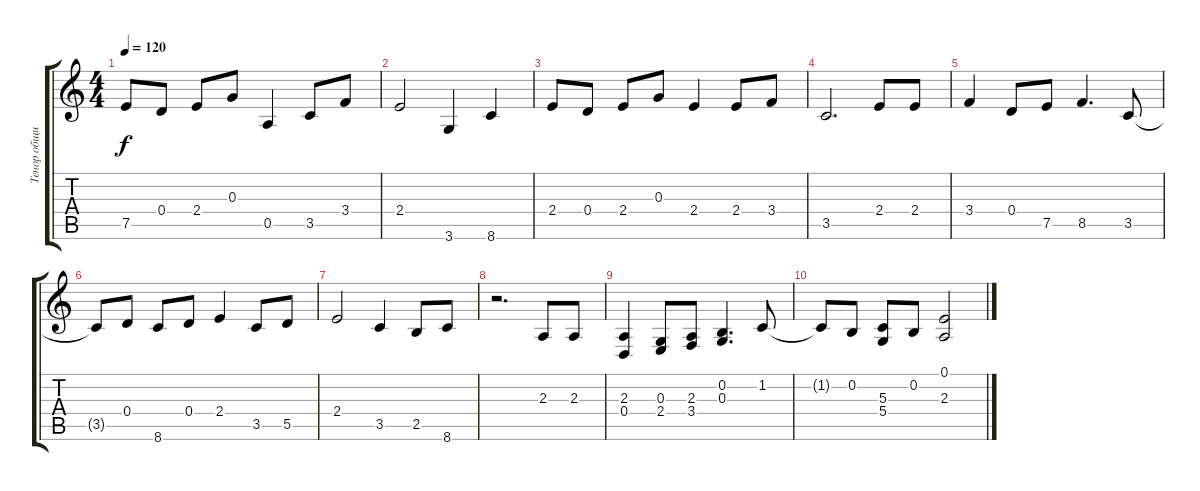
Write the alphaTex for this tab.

\track ("Тенор общий" "Тенор общи") {instrument acousticgrandpiano}
\staff {score tabs}
\tuning (E4 B3 G3 D3 A2 E2) {hide}
\ts (4 4)
\tempo 120
\clef g2
\ks c
7.5.8{ot 8vb dy f} 0.4.8{ot 8vb} 2.4.8{ot 8vb} 0.3.8{ot 8vb} 0.5.4{ot 8vb} 3.5.8{ot 8vb} 3.4.8{ot 8vb} |
2.4.2{ot 8vb} 3.6.4{ot 8vb} 8.6.4{ot 8vb} |
2.4.8{ot 8vb} 0.4.8{ot 8vb} 2.4.8{ot 8vb} 0.3.8{ot 8vb} 2.4.4{ot 8vb} 2.4.8{ot 8vb} 3.4.8{ot 8vb} |
3.5.2{d ot 8vb} 2.4.8{ot 8vb} 2.4.8{ot 8vb} |
3.4.4{ot 8vb} 0.4.8{ot 8vb} 7.5.8{ot 8vb} 8.5.4{d ot 8vb} 3.5.8{ot 8vb} |
3.5{t}.8{ot 8vb} 0.4.8{ot 8vb} 8.6.8{ot 8vb} 0.4.8{ot 8vb} 2.4.4{ot 8vb} 3.5.8{ot 8vb} 5.5.8{ot 8vb} |
2.4.2{ot 8vb} 3.5.4{ot 8vb} 2.5.8{ot 8vb} 8.6.8{ot 8vb} |
r.2{d} 2.3.8 2.3.8 |
(2.3 0.4).4 (0.3 2.4).8 (2.3 3.4).8 (0.2 0.3).4{d} 1.2.8 |
1.2{t}.8 0.2.8 (5.3 5.4).8 0.2.8 (0.1 2.3).2
